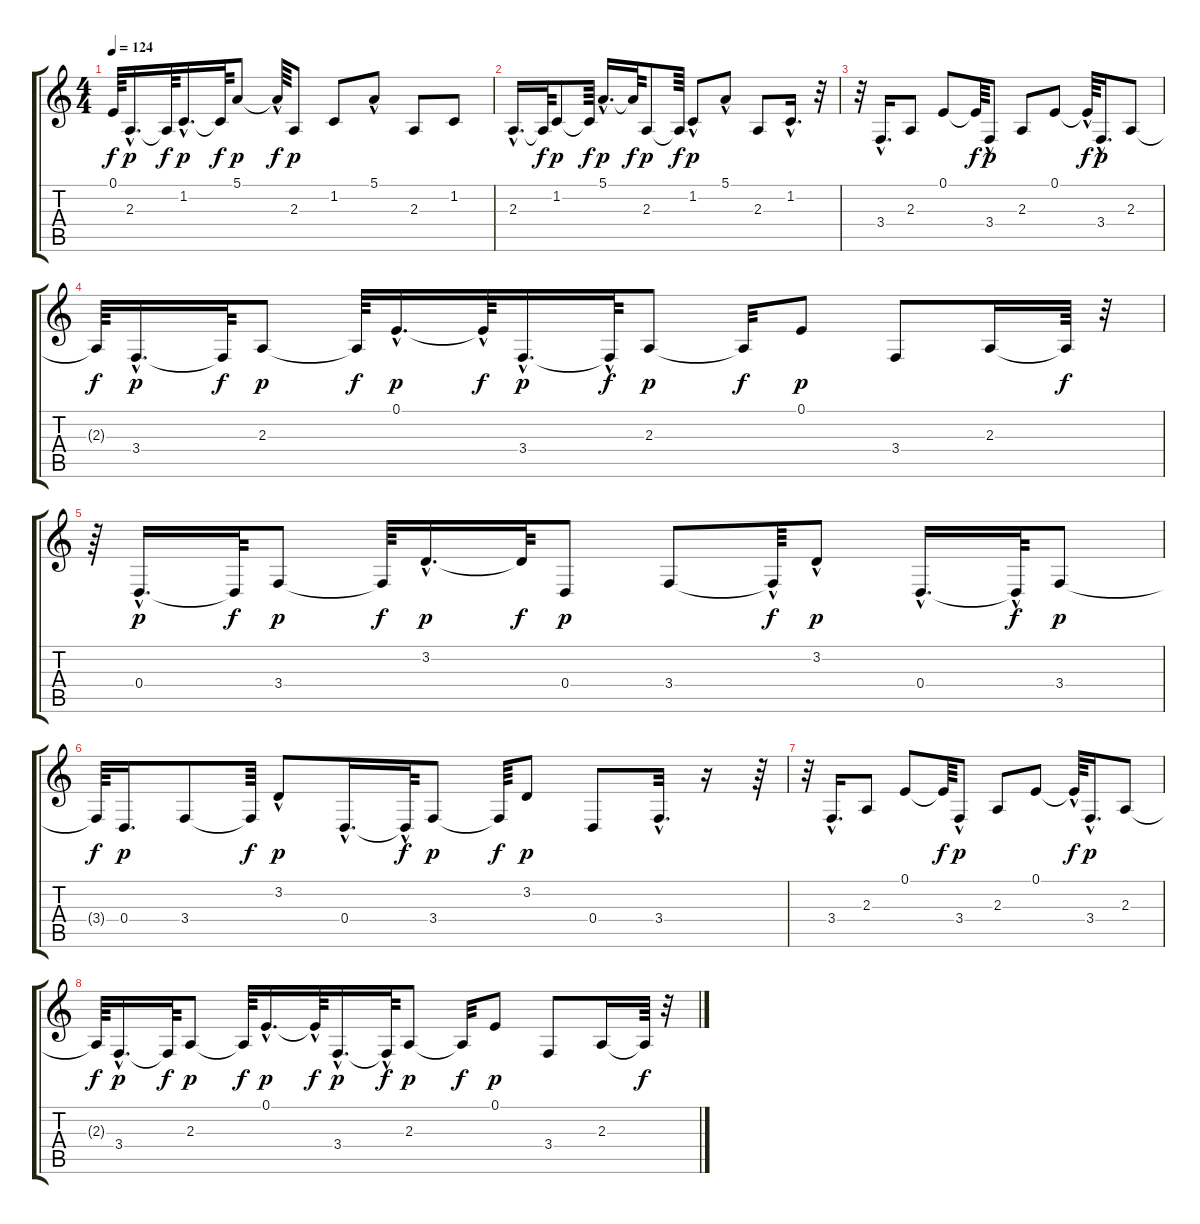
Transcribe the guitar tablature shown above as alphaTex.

\track "" {instrument altosax}
\staff {score tabs}
\tuning (E4 B3 G3 D3 A2 E2) {hide}
\ts (4 4)
\tempo 124
\clef g2
\ks c
0.1{t}.64{dy f} 2.3{hac}.16{d dy p} 2.3{t}.64{dy f} 1.2{hac}.16{d dy p} 1.2{t}.64{dy f} 5.1.8{dy p} 5.1{hac t}.64{dy f} 2.3.8{dy p} 1.2.8 5.1{hac}.8 2.3.8 1.2.8 |
2.3{hac}.16{d} 2.3{t}.64{dy f} 1.2.8{dy p} 1.2{t}.64{dy f} 5.1{hac}.16{d dy p} 5.1{t}.64{dy f} 2.3.8{dy p} 2.3{t}.64{dy f} 1.2{hac}.8{dy p} 5.1{hac}.8 2.3.8 1.2{hac}.16{d} r.32 |
r.32 3.4{hac}.16{d} 2.3.8 0.1.8 0.1{t}.64{dy f} 3.4{hac}.8{dy p} 2.3.8 0.1.8 0.1{hac t}.64{dy f} 3.4{hac}.16{d dy p} 2.3.8 |
2.3{t}.64{dy f} 3.4{hac}.16{d dy p} 3.4{t}.64{dy f} 2.3.8{dy p} 2.3{t}.64{dy f} 0.1{hac}.16{d dy p} 0.1{hac t}.64{dy f} 3.4{hac}.16{d dy p} 3.4{hac t}.64{dy f} 2.3.8{dy p} 2.3{t}.32{dy f} 0.1.8{dy p} 3.4.8 2.3.16 2.3{t}.64{dy f} r.32 |
r.64 0.4{hac}.16{d dy p} 0.4{t}.64{dy f} 3.4.8{dy p} 3.4{t}.64{dy f} 3.2{hac}.16{d dy p} 3.2{t}.64{dy f} 0.4.8{dy p} 3.4.8 3.4{hac t}.64{dy f} 3.2{hac}.8{dy p} 0.4{hac}.16{d} 0.4{hac t}.64{dy f} 3.4.8{dy p} |
3.4{t}.64{dy f} 0.4.16{d dy p} 3.4.8 3.4{t}.64{dy f} 3.2{hac}.8{dy p} 0.4{hac}.16{d} 0.4{hac t}.64{dy f} 3.4.8{dy p} 3.4{t}.64{dy f} 3.2.8{dy p} 0.4.8 3.4{hac}.32{d} r.16 r.64 |
r.32 3.4{hac}.16{d} 2.3.8 0.1.8 0.1{t}.64{dy f} 3.4{hac}.8{dy p} 2.3.8 0.1.8 0.1{hac t}.64{dy f} 3.4{hac}.16{d dy p} 2.3.8 |
2.3{t}.64{dy f} 3.4{hac}.16{d dy p} 3.4{t}.64{dy f} 2.3.8{dy p} 2.3{t}.64{dy f} 0.1{hac}.16{d dy p} 0.1{hac t}.64{dy f} 3.4{hac}.16{d dy p} 3.4{hac t}.64{dy f} 2.3.8{dy p} 2.3{t}.32{dy f} 0.1.8{dy p} 3.4.8 2.3.16 2.3{t}.64{dy f} r.32
